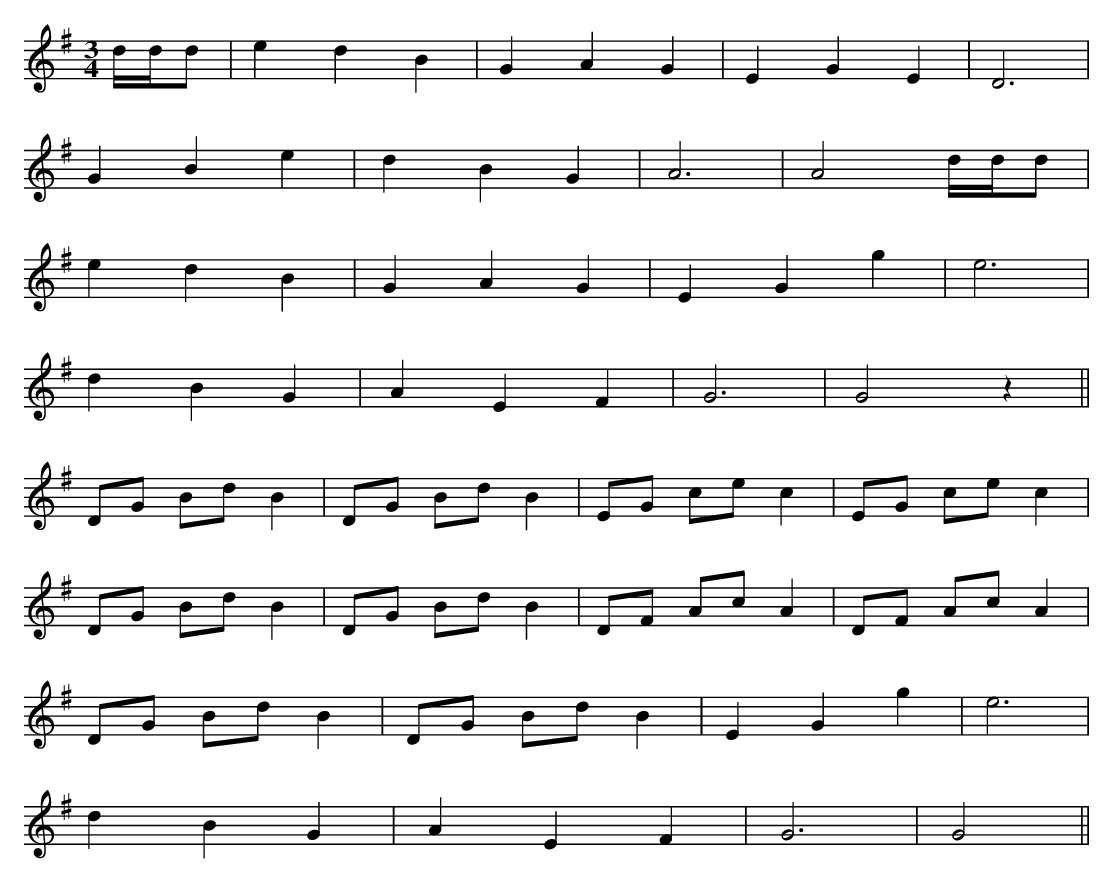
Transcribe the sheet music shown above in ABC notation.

X:1
M:3/4
K:G
d/d/d|e2 d2 B2|G2 A2 G2|E2 G2 E2|D6|
G2 B2 e2|d2 B2 G2|A6|A4 d/d/d|
e2 d2 B2|G2 A2 G2|E2 G2 g2|e6|
d2 B2 G2|A2 E2 F2|G6|G4z2||
DG Bd B2|DG Bd B2|EG ce c2|EG ce c2|
DG Bd B2|DG Bd B2|DF Ac A2|DF Ac A2|
DG Bd B2|DG Bd B2|E2 G2 g2|e6|
d2 B2 G2|A2 E2 F2|G6|G4||
